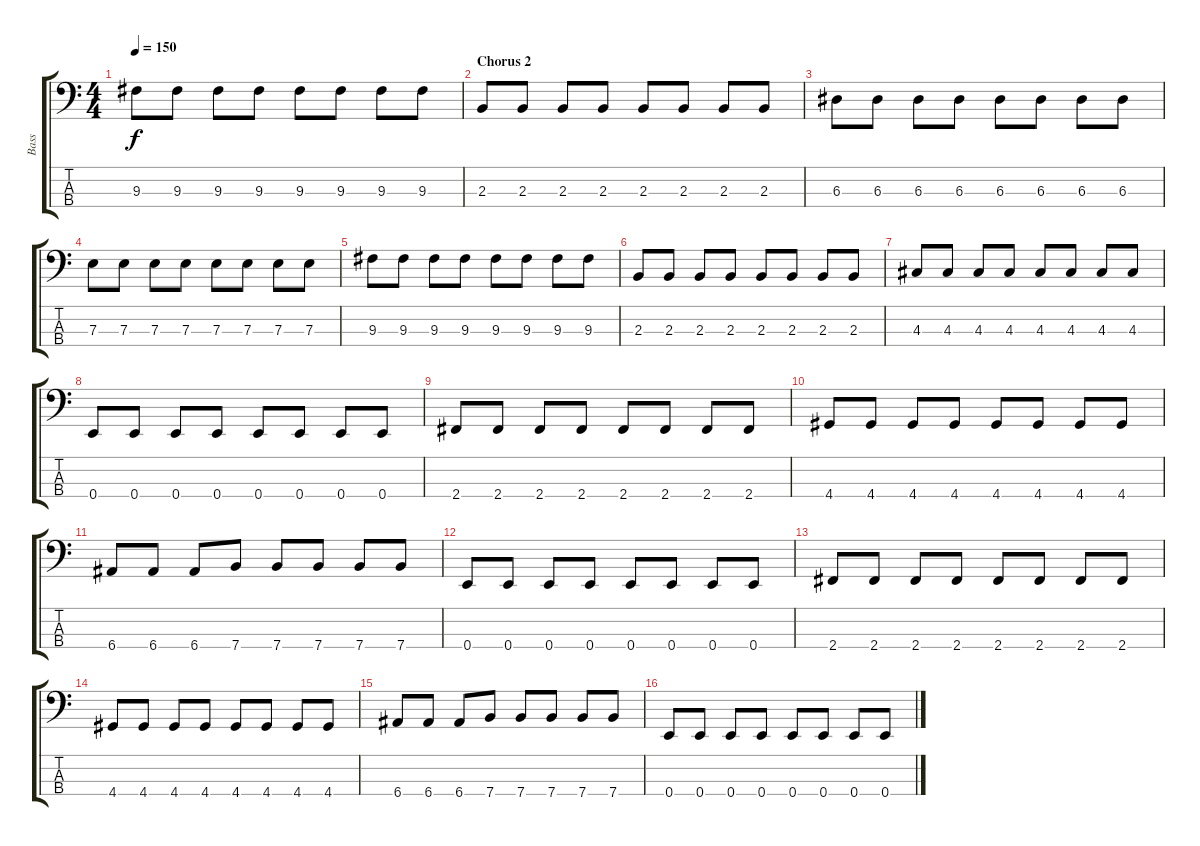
\track ("Bass" "Bass") {instrument electricbassfinger}
\staff {score tabs}
\tuning (G2 D2 A1 E1) {hide}
\ts (4 4)
\tempo 150
\clef f4
\ks c
9.3.8{dy f} 9.3.8 9.3.8 9.3.8 9.3.8 9.3.8 9.3.8 9.3.8 |
\section ("" "Chorus 2")
2.3.8 2.3.8 2.3.8 2.3.8 2.3.8 2.3.8 2.3.8 2.3.8 |
6.3.8 6.3.8 6.3.8 6.3.8 6.3.8 6.3.8 6.3.8 6.3.8 |
7.3.8 7.3.8 7.3.8 7.3.8 7.3.8 7.3.8 7.3.8 7.3.8 |
9.3.8 9.3.8 9.3.8 9.3.8 9.3.8 9.3.8 9.3.8 9.3.8 |
2.3.8 2.3.8 2.3.8 2.3.8 2.3.8 2.3.8 2.3.8 2.3.8 |
4.3.8 4.3.8 4.3.8 4.3.8 4.3.8 4.3.8 4.3.8 4.3.8 |
0.4.8 0.4.8 0.4.8 0.4.8 0.4.8 0.4.8 0.4.8 0.4.8 |
2.4.8 2.4.8 2.4.8 2.4.8 2.4.8 2.4.8 2.4.8 2.4.8 |
4.4.8 4.4.8 4.4.8 4.4.8 4.4.8 4.4.8 4.4.8 4.4.8 |
6.4.8 6.4.8 6.4.8 7.4.8 7.4.8 7.4.8 7.4.8 7.4.8 |
0.4.8 0.4.8 0.4.8 0.4.8 0.4.8 0.4.8 0.4.8 0.4.8 |
2.4.8 2.4.8 2.4.8 2.4.8 2.4.8 2.4.8 2.4.8 2.4.8 |
4.4.8 4.4.8 4.4.8 4.4.8 4.4.8 4.4.8 4.4.8 4.4.8 |
6.4.8 6.4.8 6.4.8 7.4.8 7.4.8 7.4.8 7.4.8 7.4.8 |
0.4.8 0.4.8 0.4.8 0.4.8 0.4.8 0.4.8 0.4.8 0.4.8
